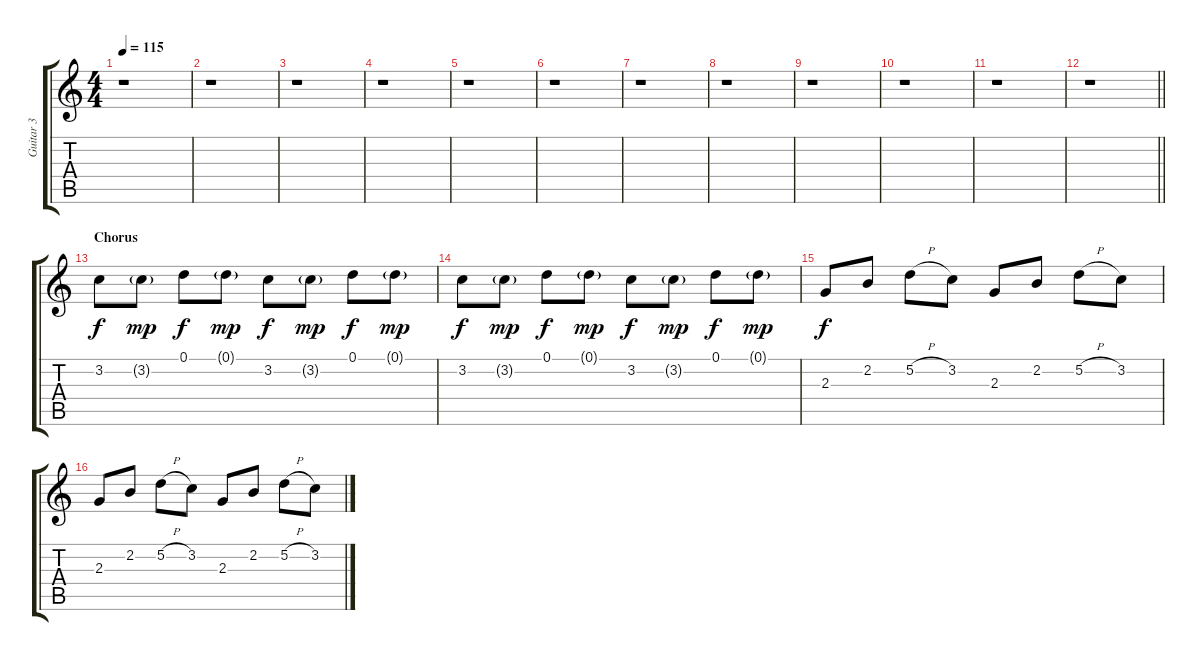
\track ("Guitar 3" "Guitar 3") {instrument electricguitarclean}
\staff {score tabs}
\tuning (D4 A3 F3 C3 G2 C2) {hide}
\ts (4 4)
\tempo 115
\clef g2
\ks c
r.1{dy f} |
r.1 |
r.1 |
r.1 |
r.1 |
r.1 |
r.1 |
r.1 |
r.1 |
r.1 |
r.1 |
\barLineRight lightlight
r.1 |
\section ("" "Chorus")
3.2.8 3.2{g}.8{dy mp} 0.1.8{dy f} 0.1{g}.8{dy mp} 3.2.8{dy f} 3.2{g}.8{dy mp} 0.1.8{dy f} 0.1{g}.8{dy mp} |
3.2.8{dy f} 3.2{g}.8{dy mp} 0.1.8{dy f} 0.1{g}.8{dy mp} 3.2.8{dy f} 3.2{g}.8{dy mp} 0.1.8{dy f} 0.1{g}.8{dy mp} |
2.3.8{dy f} 2.2.8 5.2{h}.8 3.2.8 2.3.8 2.2.8 5.2{h}.8 3.2.8 |
2.3.8 2.2.8 5.2{h}.8 3.2.8 2.3.8 2.2.8 5.2{h}.8 3.2.8
